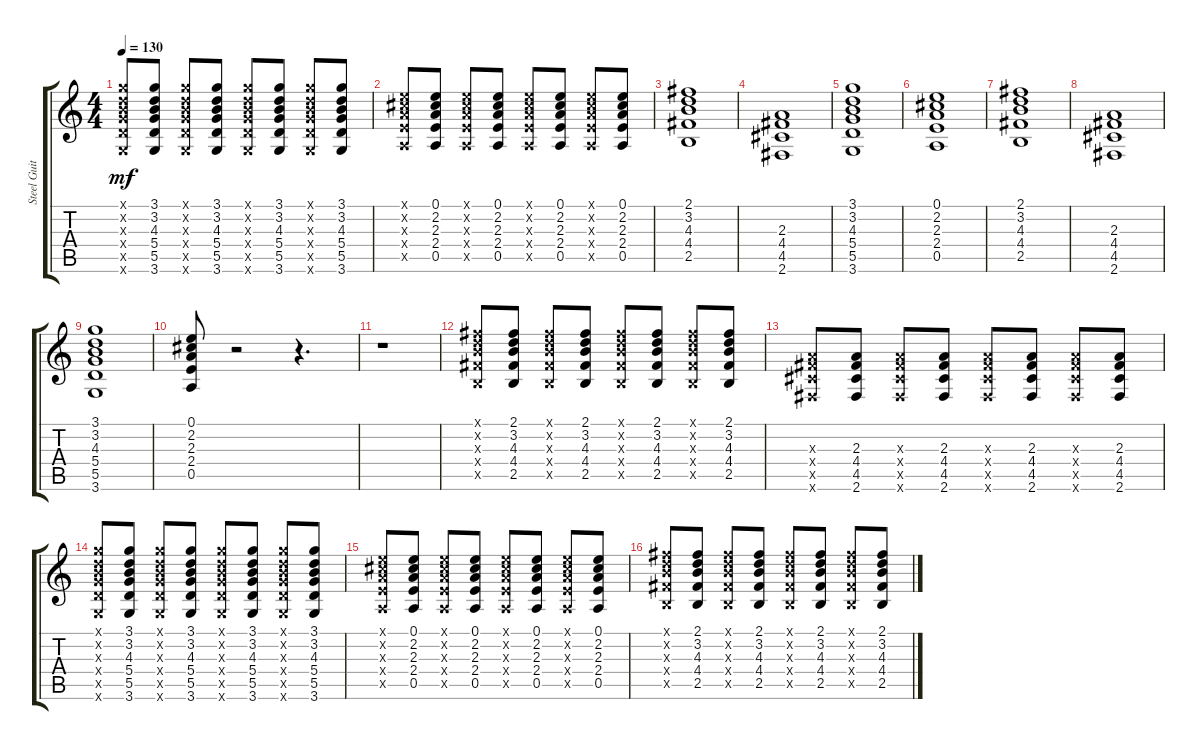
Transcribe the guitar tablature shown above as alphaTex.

\track ("Steel Guitar" "Steel Guit") {instrument acousticguitarsteel}
\staff {score tabs}
\tuning (E4 B3 G3 D3 A2 E2) {hide}
\ts (4 4)
\tempo 130
\clef g2
\ks c
(3.1{x} 3.2{x} 4.3{x} 5.4{x} 5.5{x} 3.6{x}).8{dy mf} (3.1 3.2 4.3 5.4 5.5 3.6).8 (3.1{x} 3.2{x} 4.3{x} 5.4{x} 5.5{x} 3.6{x}).8 (3.1 3.2 4.3 5.4 5.5 3.6).8 (3.1{x} 3.2{x} 4.3{x} 5.4{x} 5.5{x} 3.6{x}).8 (3.1 3.2 4.3 5.4 5.5 3.6).8 (3.1{x} 3.2{x} 4.3{x} 5.4{x} 5.5{x} 3.6{x}).8 (3.1 3.2 4.3 5.4 5.5 3.6).8 |
(0.1{x} 2.2{x} 2.3{x} 2.4{x} 0.5{x}).8 (0.1 2.2 2.3 2.4 0.5).8 (0.1{x} 2.2{x} 2.3{x} 2.4{x} 0.5{x}).8 (0.1 2.2 2.3 2.4 0.5).8 (0.1{x} 2.2{x} 2.3{x} 2.4{x} 0.5{x}).8 (0.1 2.2 2.3 2.4 0.5).8 (0.1{x} 2.2{x} 2.3{x} 2.4{x} 0.5{x}).8 (0.1 2.2 2.3 2.4 0.5).8 |
(2.1 3.2 4.3 4.4 2.5).1 |
(2.3 4.4 4.5 2.6).1 |
(3.1 3.2 4.3 5.4 5.5 3.6).1 |
(0.1 2.2 2.3 2.4 0.5).1 |
(2.1 3.2 4.3 4.4 2.5).1 |
(2.3 4.4 4.5 2.6).1 |
(3.1 3.2 4.3 5.4 5.5 3.6).1 |
(0.1 2.2 2.3 2.4 0.5).8 r.2 r.4{d} |
r.1 |
(2.1{x} 3.2{x} 4.3{x} 4.4{x} 2.5{x}).8 (2.1 3.2 4.3 4.4 2.5).8 (2.1{x} 3.2{x} 4.3{x} 4.4{x} 2.5{x}).8 (2.1 3.2 4.3 4.4 2.5).8 (2.1{x} 3.2{x} 4.3{x} 4.4{x} 2.5{x}).8 (2.1 3.2 4.3 4.4 2.5).8 (2.1{x} 3.2{x} 4.3{x} 4.4{x} 2.5{x}).8 (2.1 3.2 4.3 4.4 2.5).8 |
(2.3{x} 4.4{x} 4.5{x} 2.6{x}).8 (2.3 4.4 4.5 2.6).8 (2.3{x} 4.4{x} 4.5{x} 2.6{x}).8 (2.3 4.4 4.5 2.6).8 (2.3{x} 4.4{x} 4.5{x} 2.6{x}).8 (2.3 4.4 4.5 2.6).8 (2.3{x} 4.4{x} 4.5{x} 2.6{x}).8 (2.3 4.4 4.5 2.6).8 |
(3.1{x} 3.2{x} 4.3{x} 5.4{x} 5.5{x} 3.6{x}).8 (3.1 3.2 4.3 5.4 5.5 3.6).8 (3.1{x} 3.2{x} 4.3{x} 5.4{x} 5.5{x} 3.6{x}).8 (3.1 3.2 4.3 5.4 5.5 3.6).8 (3.1{x} 3.2{x} 4.3{x} 5.4{x} 5.5{x} 3.6{x}).8 (3.1 3.2 4.3 5.4 5.5 3.6).8 (3.1{x} 3.2{x} 4.3{x} 5.4{x} 5.5{x} 3.6{x}).8 (3.1 3.2 4.3 5.4 5.5 3.6).8 |
(0.1{x} 2.2{x} 2.3{x} 2.4{x} 0.5{x}).8 (0.1 2.2 2.3 2.4 0.5).8 (0.1{x} 2.2{x} 2.3{x} 2.4{x} 0.5{x}).8 (0.1 2.2 2.3 2.4 0.5).8 (0.1{x} 2.2{x} 2.3{x} 2.4{x} 0.5{x}).8 (0.1 2.2 2.3 2.4 0.5).8 (0.1{x} 2.2{x} 2.3{x} 2.4{x} 0.5{x}).8 (0.1 2.2 2.3 2.4 0.5).8 |
(2.1{x} 3.2{x} 4.3{x} 4.4{x} 2.5{x}).8 (2.1 3.2 4.3 4.4 2.5).8 (2.1{x} 3.2{x} 4.3{x} 4.4{x} 2.5{x}).8 (2.1 3.2 4.3 4.4 2.5).8 (2.1{x} 3.2{x} 4.3{x} 4.4{x} 2.5{x}).8 (2.1 3.2 4.3 4.4 2.5).8 (2.1{x} 3.2{x} 4.3{x} 4.4{x} 2.5{x}).8 (2.1 3.2 4.3 4.4 2.5).8
